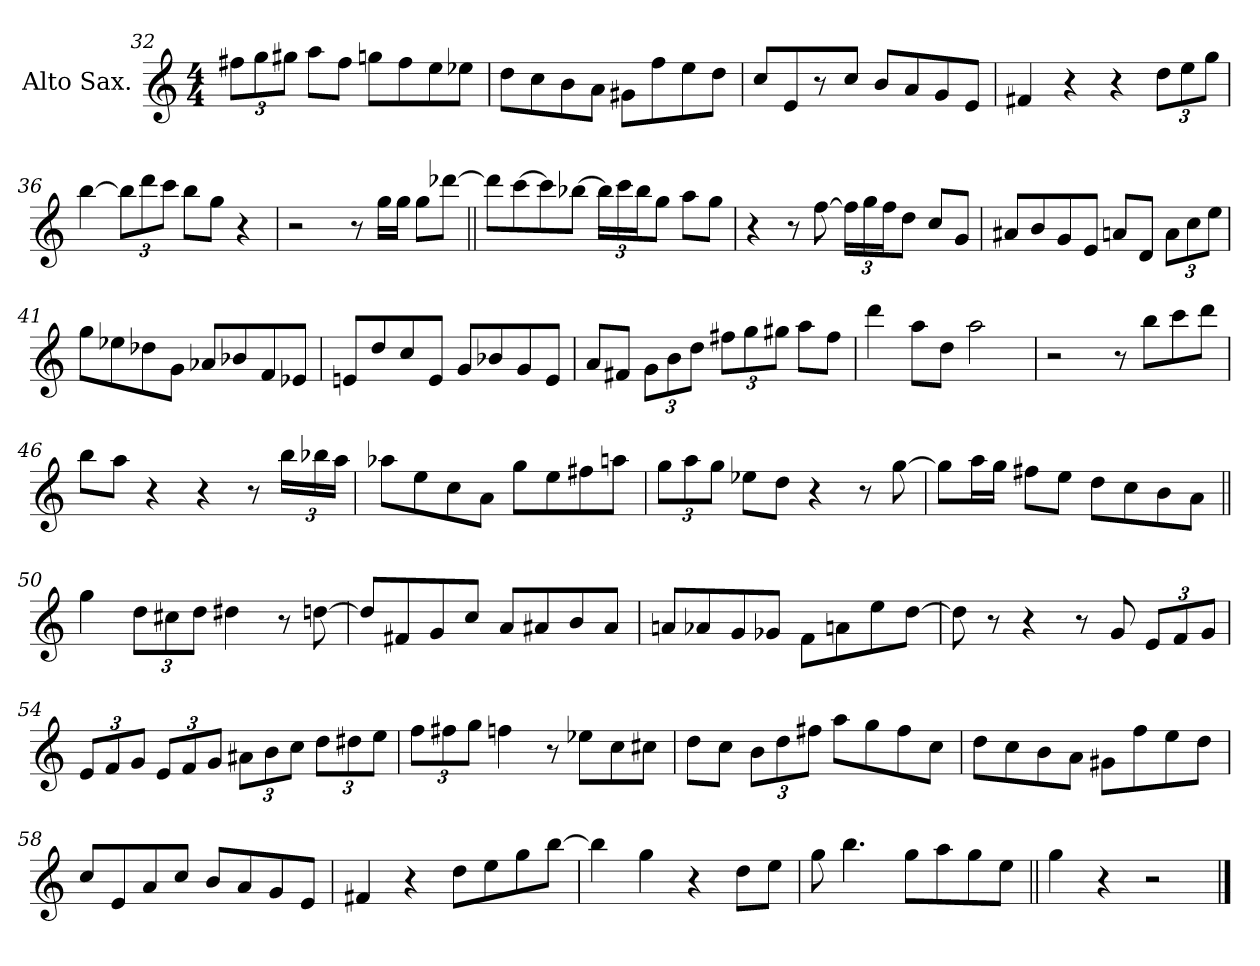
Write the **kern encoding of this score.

**kern
*part1
*staff1
*I"Alto Sax.
*I'Sax
*clefG2
*ITrd5c9
*k[b-e-a-]
*E-:
*M4/4
=32
12an\L
12b-\
12bn\J
8cc\L
8a\J
8b-X\L
8a\
8g\
8g-X\J
=33
8f\L
8e-\
8d\
8c\J
8Bn\L
8a-\
8g\
8f\J
!!LO:PB:g=z
=34
8e-/L
8G/
8r
8e-/J
8d/L
8c/
8B-/
8G/J
=35
4An/
4r
4r
12f\L
12g\
12b-\J
=36
[4dd\
12dd\L]
12ff\
12ee-\J
8dd\L
8b-\J
4r
=37
2r
8r
16b-\LL
16b-\JJ
8b-\L
[8ff-X\J
!!LO:LB:g=z
=38||
8ff-\L]
[8ee-\
8ee-\]
[8dd-X\J
24dd-\LL]
24ee-\
24dd-\J
8b-\J
8cc\L
8b-\J
=39
4r
8r
[8a-\
24a-\LL]
24b-\
24a-\J
8f\J
8e-/L
8B-/J
=40
8c#X/L
8d/
8B-/
8G/J
8cn/L
8F/J
12c\L
12e-\
12g\J
=41
8b-\L
8g-X\
8f-X\
8B-\J
8c-X/L
8d-X/
8A-/
8G-X/J
!!LO:LB:g=z
=42
8Gn/L
8f/
8e-/
8G/J
8B-/L
8d-X/
8B-/
8G/J
=43
8c/L
8An/J
12B-\L
12d\
12f\J
12an\L
12b-\
12bn\J
8cc\L
8a\J
=44
4ff\
8cc\L
8f\J
2cc\
=45
2r
8r
8dd\L
8ee-\
8ff\J
!!LO:LB:g=z
=46
8dd\L
8cc\J
4r
4r
8r
24dd\LL
24dd-X\
24cc\JJ
=47
8cc-X\L
8g\
8e-\
8c\J
8b-\L
8g\
8an\
8ccn\J
=48
12b-\L
12cc\
12b-\J
8g-X\L
8f\J
4r
8r
[8b-\
=49
8b-\L]
16cc\L
16b-\JJ
8an\L
8g\J
8f\L
8e-\
8d\
8c\J
!!LO:LB:g=z
=50||
4b-\
12f\L
12en\
12f\J
4f#X\
8r
[8fn\
=51
8f/L]
8An/
8B-/
8e-/J
8c/L
8c#X/
8d/
8c#/J
=52
8cn/L
8c-X/
8B-/
8B--X/J
8A-\L
8cn\
8g\
[8f\J
=53
8f\]
8r
4r
8r
8B-/
12G/L
12A-/
12B-/J
!!LO:LB:g=z
=54
12G/L
12A-/
12B-/J
12G/L
12A-/
12B-/J
12c#X\L
12d\
12e-\J
12f\L
12f#X\
12g\J
=55
12a-\L
12an\
12b-\J
4a-X\
8r
8g-X\L
8e-\
8en\J
=56
8f\L
8e-\J
12d\L
12f\
12an\J
8cc\L
8b-\
8a\
8e-\J
=57
8f\L
8e-\
8d\
8c\J
8Bn\L
8a-\
8g\
8f\J
!!LO:LB:g=z
=58
8e-/L
8G/
8c/
8e-/J
8d/L
8c/
8B-/
8G/J
=59
4An/
4r
8f\L
8g\
8b-\
[8dd>\J
=60
4dd\]
4b-\
4r
8f\L
8g\J
=61
8b-\
4.dd>\
8b-\L
8cc\
8b-\
8g\J
=62||
4b-\
4r
2r
==
*-
